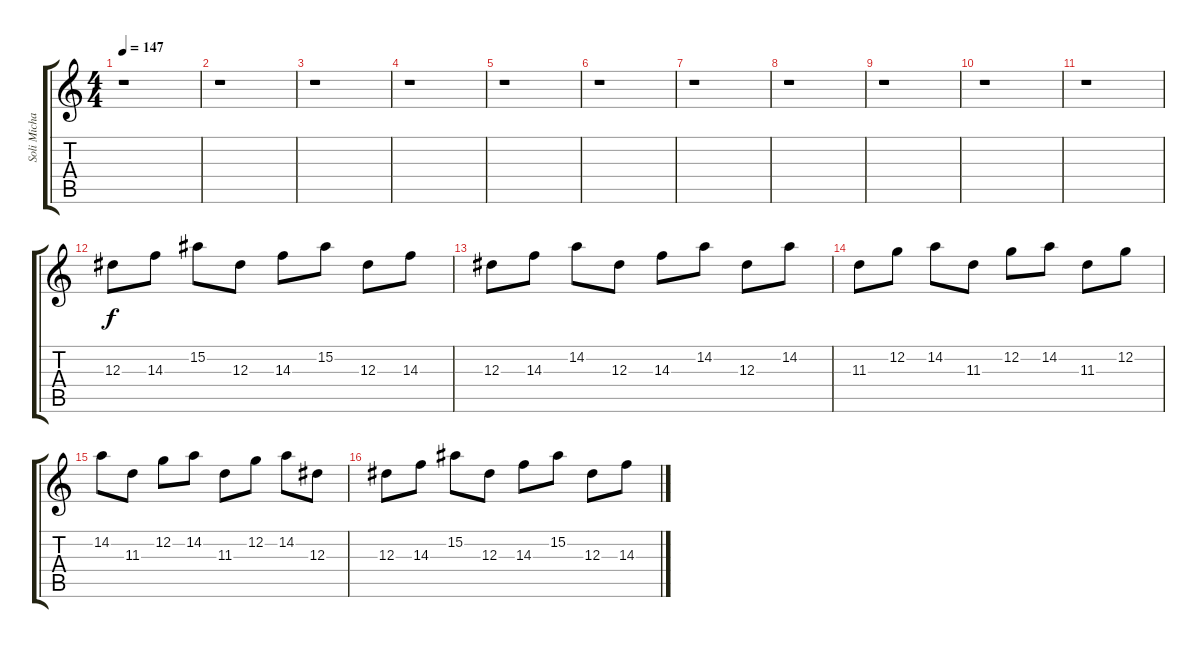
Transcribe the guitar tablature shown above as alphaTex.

\track ("Soli Michael Amott" "Soli Micha") {instrument distortionguitar}
\staff {score tabs}
\tuning (C4 G3 Eb3 Bb2 F2 C2) {hide}
\ts (4 4)
\tempo 147
\clef g2
\ks c
r.1{dy f} |
r.1 |
r.1 |
r.1 |
r.1 |
r.1 |
r.1 |
r.1 |
r.1 |
r.1 |
r.1 |
12.3.8 14.3.8 15.2.8 12.3.8 14.3.8 15.2.8 12.3.8 14.3.8 |
12.3.8 14.3.8 14.2.8 12.3.8 14.3.8 14.2.8 12.3.8 14.2.8 |
11.3.8 12.2.8 14.2.8 11.3.8 12.2.8 14.2.8 11.3.8 12.2.8 |
14.2.8 11.3.8 12.2.8 14.2.8 11.3.8 12.2.8 14.2.8 12.3.8 |
12.3.8 14.3.8 15.2.8 12.3.8 14.3.8 15.2.8 12.3.8 14.3.8
